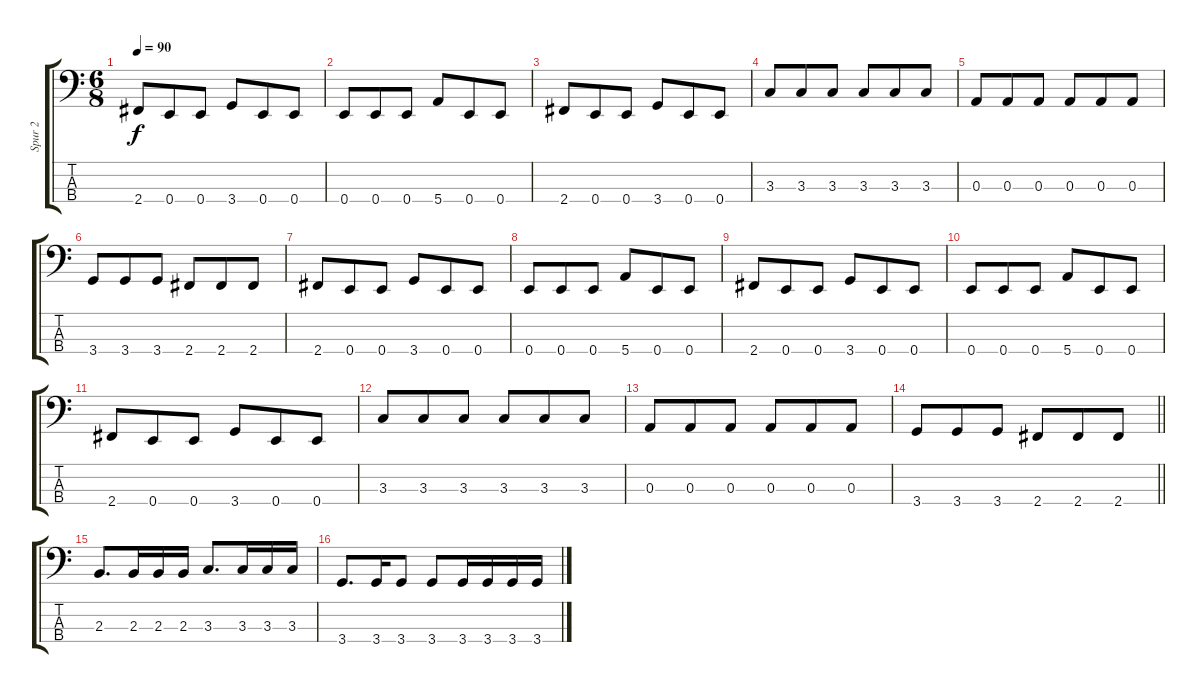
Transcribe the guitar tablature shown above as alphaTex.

\track ("Spur 2" "Spur 2") {instrument electricbasspick}
\staff {score tabs}
\tuning (G2 D2 A1 E1) {hide}
\ts (6 8)
\tempo 90
\clef f4
\ks c
2.4.8{dy f} 0.4.8 0.4.8 3.4.8 0.4.8 0.4.8 |
0.4.8 0.4.8 0.4.8 5.4.8 0.4.8 0.4.8 |
2.4.8 0.4.8 0.4.8 3.4.8 0.4.8 0.4.8 |
3.3.8 3.3.8 3.3.8 3.3.8 3.3.8 3.3.8 |
0.3.8 0.3.8 0.3.8 0.3.8 0.3.8 0.3.8 |
3.4.8 3.4.8 3.4.8 2.4.8 2.4.8 2.4.8 |
2.4.8 0.4.8 0.4.8 3.4.8 0.4.8 0.4.8 |
0.4.8 0.4.8 0.4.8 5.4.8 0.4.8 0.4.8 |
2.4.8 0.4.8 0.4.8 3.4.8 0.4.8 0.4.8 |
0.4.8 0.4.8 0.4.8 5.4.8 0.4.8 0.4.8 |
2.4.8 0.4.8 0.4.8 3.4.8 0.4.8 0.4.8 |
3.3.8 3.3.8 3.3.8 3.3.8 3.3.8 3.3.8 |
0.3.8 0.3.8 0.3.8 0.3.8 0.3.8 0.3.8 |
\barLineRight lightlight
3.4.8 3.4.8 3.4.8 2.4.8 2.4.8 2.4.8 |
2.3.8{d} 2.3.16 2.3.16 2.3.16 3.3.8{d} 3.3.16 3.3.16 3.3.16 |
3.4.8{d} 3.4.16 3.4.8 3.4.8 3.4.16 3.4.16 3.4.16 3.4.16
